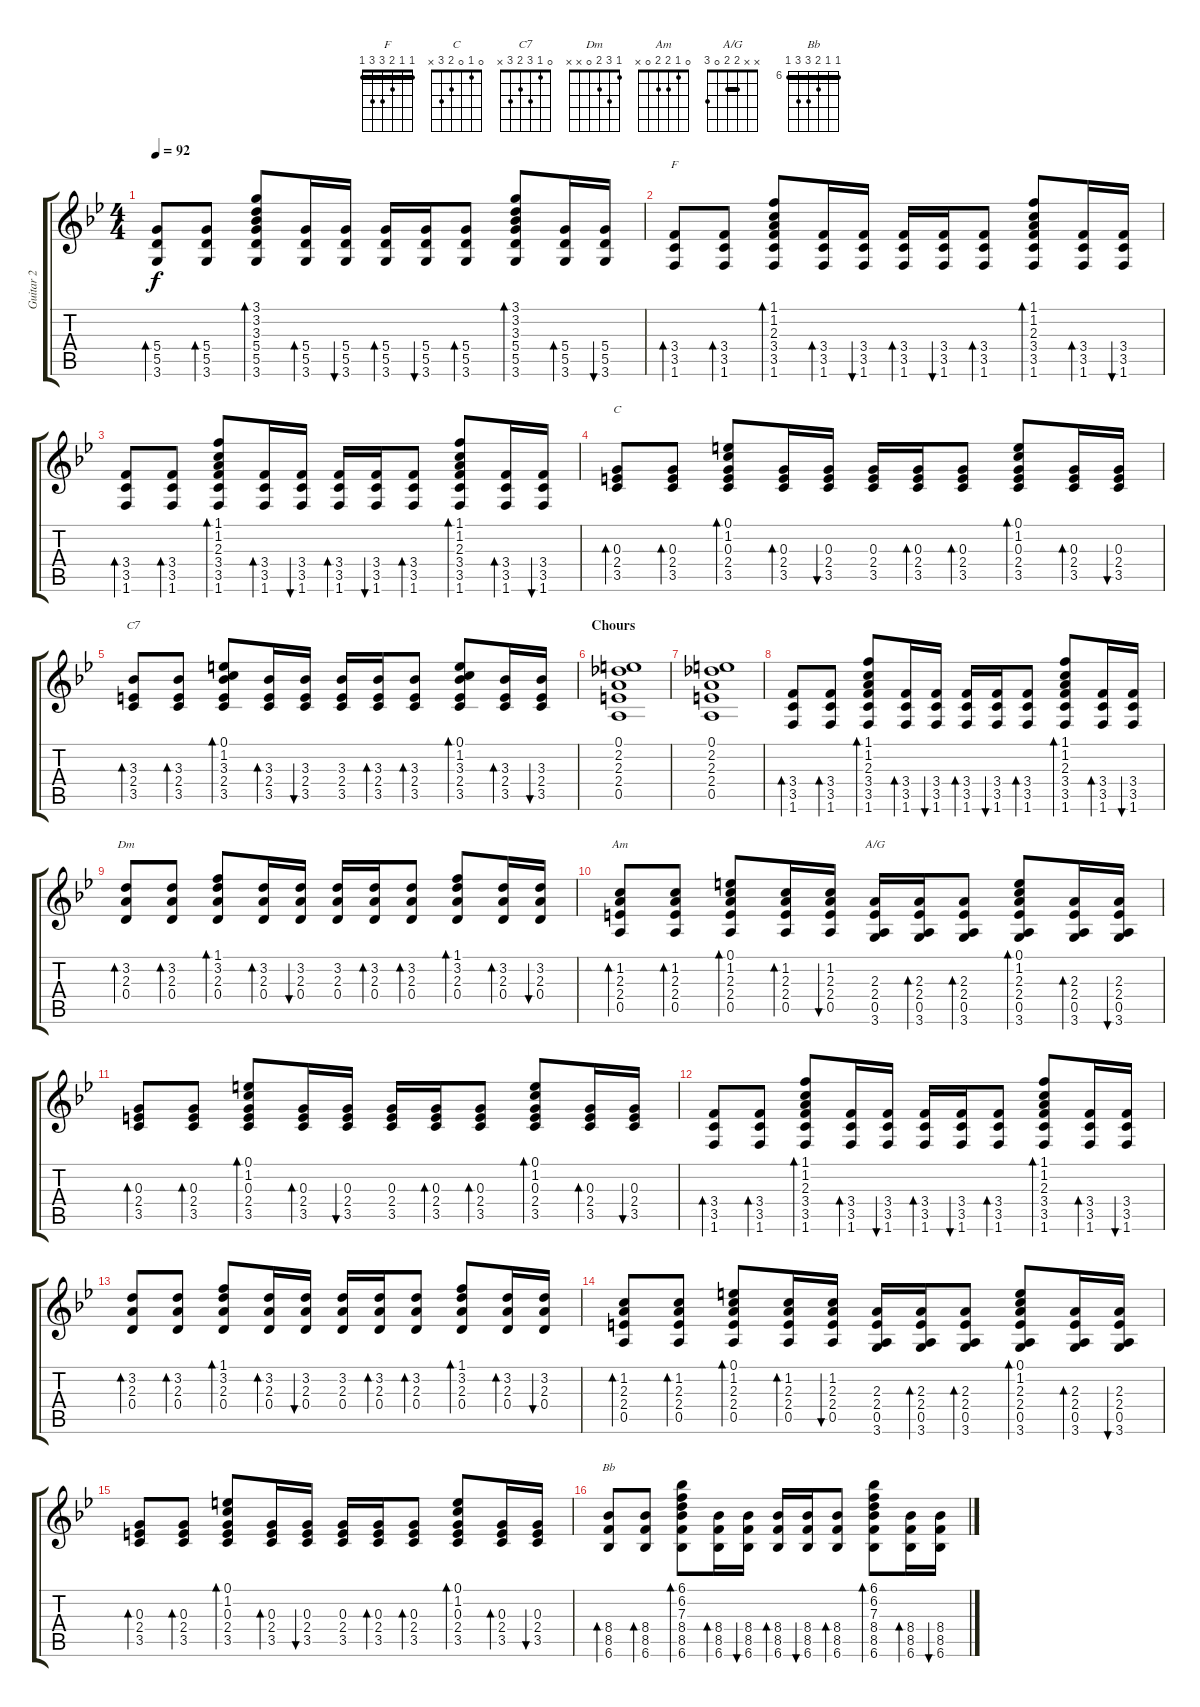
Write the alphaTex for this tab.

\track ("Guitar 2" "Guitar 2") {instrument acousticguitarsteel}
\staff {score tabs}
\tuning (E4 B3 G3 D3 A2 E2) {hide}
\chord ("F" 1 1 2 3 3 1) {barre 1}
\chord ("C" 0 1 0 2 3 x)
\chord ("C7" 0 1 3 2 3 x)
\chord ("Dm" 1 3 2 0 x x)
\chord ("Am" 0 1 2 2 0 x)
\chord ("A/G" x x 2 2 0 3) {barre 2}
\chord ("Bb" 6 6 7 8 8 6) {firstfret 6 barre 6}
\ts (4 4)
\tempo 92
\clef g2
\ks bb
(5.4 5.5 3.6).8{bd 30 dy f} (5.4 5.5 3.6).8{bd 30} (3.1 3.2 3.3 5.4 5.5 3.6).8{bd 30} (5.4 5.5 3.6).16{bd 60} (5.4 5.5 3.6).16{bu 60} (5.4 5.5 3.6).16{bd 60} (5.4 5.5 3.6).16{bu 60} (5.4 5.5 3.6).8{bd 60} (3.1 3.2 3.3 5.4 5.5 3.6).8{bd 60} (5.4 5.5 3.6).16{bd 60} (5.4 5.5 3.6).16{bu 60} |
(3.4 3.5 1.6).8{bd 30 ch "F"} (3.4 3.5 1.6).8{bd 30} (1.1 1.2 2.3 3.4 3.5 1.6).8{bd 30} (3.4 3.5 1.6).16{bd 60} (3.4 3.5 1.6).16{bu 60} (3.4 3.5 1.6).16{bd 60} (3.4 3.5 1.6).16{bu 60} (3.4 3.5 1.6).8{bd 60} (1.1 1.2 2.3 3.4 3.5 1.6).8{bd 60} (3.4 3.5 1.6).16{bd 60} (3.4 3.5 1.6).16{bu 60} |
(3.4 3.5 1.6).8{bd 30} (3.4 3.5 1.6).8{bd 30} (1.1 1.2 2.3 3.4 3.5 1.6).8{bd 30} (3.4 3.5 1.6).16{bd 60} (3.4 3.5 1.6).16{bu 60} (3.4 3.5 1.6).16{bd 60} (3.4 3.5 1.6).16{bu 60} (3.4 3.5 1.6).8{bd 60} (1.1 1.2 2.3 3.4 3.5 1.6).8{bd 60} (3.4 3.5 1.6).16{bd 60} (3.4 3.5 1.6).16{bu 60} |
(0.3 2.4 3.5).8{bd 30 ch "C"} (0.3 2.4 3.5).8{bd 30} (0.1 1.2 0.3 2.4 3.5).8{bd 30} (0.3 2.4 3.5).16{bd 60} (0.3 2.4 3.5).16{bu 60} (0.3 2.4 3.5).16 (0.3 2.4 3.5).16{bd 30} (0.3 2.4 3.5).8{bd 60} (0.1 1.2 0.3 2.4 3.5).8{bd 60} (0.3 2.4 3.5).16{bd 60} (0.3 2.4 3.5).16{bu 60} |
(3.3 2.4 3.5).8{bd 30 ch "C7"} (3.3 2.4 3.5).8{bd 30} (0.1 1.2 3.3 2.4 3.5).8{bd 30} (3.3 2.4 3.5).16{bd 60} (3.3 2.4 3.5).16{bu 60} (3.3 2.4 3.5).16 (3.3 2.4 3.5).16{bd 30} (3.3 2.4 3.5).8{bd 60} (0.1 1.2 3.3 2.4 3.5).8{bd 60} (3.3 2.4 3.5).16{bd 60} (3.3 2.4 3.5).16{bu 60} |
\section ("" "Chours")
(0.1 2.2 2.3 2.4 0.5).1 |
(0.1 2.2 2.3 2.4 0.5).1 |
(3.4 3.5 1.6).8{bd 30 volume 14} (3.4 3.5 1.6).8{bd 30} (1.1 1.2 2.3 3.4 3.5 1.6).8{bd 30} (3.4 3.5 1.6).16{bd 60} (3.4 3.5 1.6).16{bu 60} (3.4 3.5 1.6).16{bd 60} (3.4 3.5 1.6).16{bu 60} (3.4 3.5 1.6).8{bd 60} (1.1 1.2 2.3 3.4 3.5 1.6).8{bd 60} (3.4 3.5 1.6).16{bd 60} (3.4 3.5 1.6).16{bu 60} |
(3.2 2.3 0.4).8{bd 30 ch "Dm"} (3.2 2.3 0.4).8{bd 30} (1.1 3.2 2.3 0.4).8{bd 30} (3.2 2.3 0.4).16{bd 60} (3.2 2.3 0.4).16{bu 60} (3.2 2.3 0.4).16 (3.2 2.3 0.4).16{bd 30} (3.2 2.3 0.4).8{bd 60} (1.1 3.2 2.3 0.4).8{bd 60} (3.2 2.3 0.4).16{bd 60} (3.2 2.3 0.4).16{bu 60} |
(1.2 2.3 2.4 0.5).8{bd 30 ch "Am"} (1.2 2.3 2.4 0.5).8{bd 30} (0.1 1.2 2.3 2.4 0.5).8{bd 30} (1.2 2.3 2.4 0.5).16{bd 60} (1.2 2.3 2.4 0.5).16{bu 60} (2.3 2.4 0.5 3.6).16{ch "A/G"} (2.3 2.4 0.5 3.6).16{bd 30} (2.3 2.4 0.5 3.6).8{bd 60} (0.1 1.2 2.3 2.4 0.5 3.6).8{bd 60} (2.3 2.4 0.5 3.6).16{bd 60} (2.3 2.4 0.5 3.6).16{bu 60} |
(0.3 2.4 3.5).8{bd 30} (0.3 2.4 3.5).8{bd 30} (0.1 1.2 0.3 2.4 3.5).8{bd 30} (0.3 2.4 3.5).16{bd 60} (0.3 2.4 3.5).16{bu 60} (0.3 2.4 3.5).16 (0.3 2.4 3.5).16{bd 30} (0.3 2.4 3.5).8{bd 60} (0.1 1.2 0.3 2.4 3.5).8{bd 60} (0.3 2.4 3.5).16{bd 60} (0.3 2.4 3.5).16{bu 60} |
(3.4 3.5 1.6).8{bd 30} (3.4 3.5 1.6).8{bd 30} (1.1 1.2 2.3 3.4 3.5 1.6).8{bd 30} (3.4 3.5 1.6).16{bd 60} (3.4 3.5 1.6).16{bu 60} (3.4 3.5 1.6).16{bd 60} (3.4 3.5 1.6).16{bu 60} (3.4 3.5 1.6).8{bd 60} (1.1 1.2 2.3 3.4 3.5 1.6).8{bd 60} (3.4 3.5 1.6).16{bd 60} (3.4 3.5 1.6).16{bu 60} |
(3.2 2.3 0.4).8{bd 30} (3.2 2.3 0.4).8{bd 30} (1.1 3.2 2.3 0.4).8{bd 30} (3.2 2.3 0.4).16{bd 60} (3.2 2.3 0.4).16{bu 60} (3.2 2.3 0.4).16 (3.2 2.3 0.4).16{bd 30} (3.2 2.3 0.4).8{bd 60} (1.1 3.2 2.3 0.4).8{bd 60} (3.2 2.3 0.4).16{bd 60} (3.2 2.3 0.4).16{bu 60} |
(1.2 2.3 2.4 0.5).8{bd 30} (1.2 2.3 2.4 0.5).8{bd 30} (0.1 1.2 2.3 2.4 0.5).8{bd 30} (1.2 2.3 2.4 0.5).16{bd 60} (1.2 2.3 2.4 0.5).16{bu 60} (2.3 2.4 0.5 3.6).16 (2.3 2.4 0.5 3.6).16{bd 30} (2.3 2.4 0.5 3.6).8{bd 60} (0.1 1.2 2.3 2.4 0.5 3.6).8{bd 60} (2.3 2.4 0.5 3.6).16{bd 60} (2.3 2.4 0.5 3.6).16{bu 60} |
(0.3 2.4 3.5).8{bd 30} (0.3 2.4 3.5).8{bd 30} (0.1 1.2 0.3 2.4 3.5).8{bd 30} (0.3 2.4 3.5).16{bd 60} (0.3 2.4 3.5).16{bu 60} (0.3 2.4 3.5).16 (0.3 2.4 3.5).16{bd 30} (0.3 2.4 3.5).8{bd 60} (0.1 1.2 0.3 2.4 3.5).8{bd 60} (0.3 2.4 3.5).16{bd 60} (0.3 2.4 3.5).16{bu 60} |
(8.4 8.5 6.6).8{bd 30 ch "Bb"} (8.4 8.5 6.6).8{bd 30} (6.1 6.2 7.3 8.4 8.5 6.6).8{bd 30} (8.4 8.5 6.6).16{bd 60} (8.4 8.5 6.6).16{bu 60} (8.4 8.5 6.6).16{bd 60} (8.4 8.5 6.6).16{bu 60} (8.4 8.5 6.6).8{bd 60} (6.1 6.2 7.3 8.4 8.5 6.6).8{bd 60} (8.4 8.5 6.6).16{bd 60} (8.4 8.5 6.6).16{bu 60}
